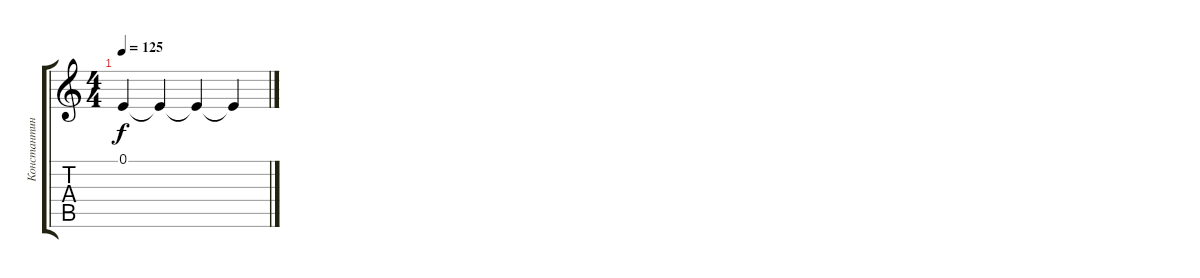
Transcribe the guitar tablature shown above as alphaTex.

\track ("Константин Бекрев" "Константин") {instrument synthstrings2}
\staff {score tabs}
\tuning (E4 B3 G3 D3 A2 E2) {hide}
\ts (4 4)
\tempo 125
\clef g2
\ks c
0.1{t}.4{dy f} 0.1{t}.4 0.1{t}.4 0.1{t}.4
